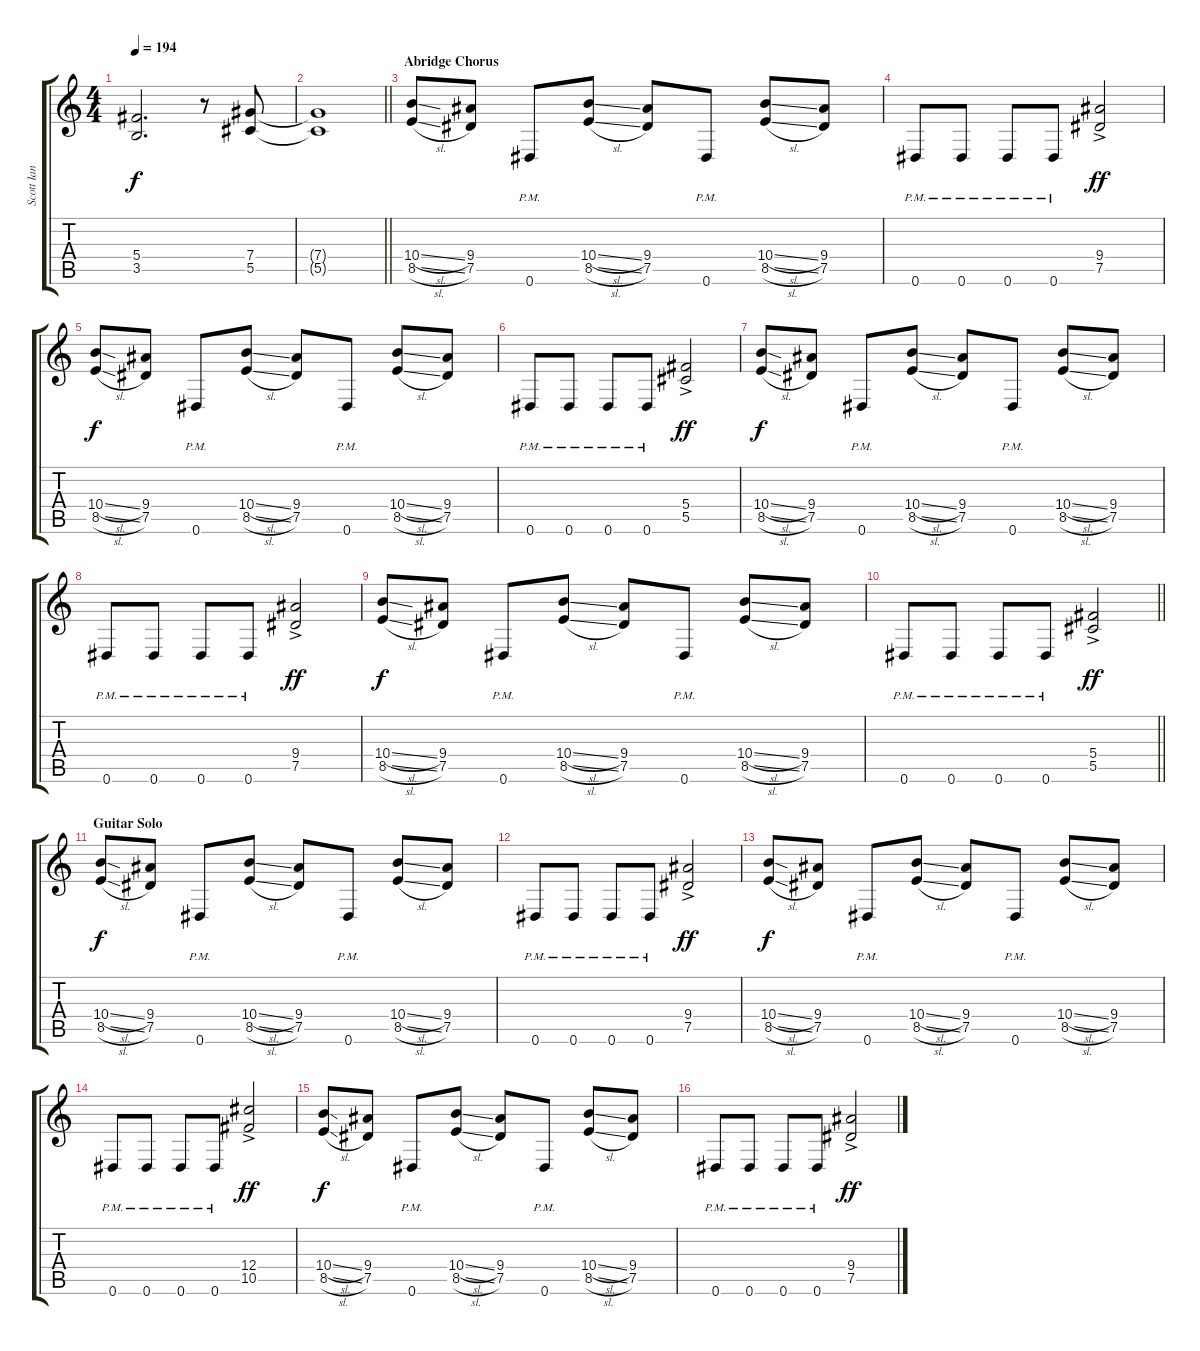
\track ("Scott Ian Rhy" "Scott Ian ") {instrument distortionguitar}
\staff {score tabs}
\tuning (Eb4 Bb3 Gb3 Db3 Ab2 Eb2) {hide}
\ts (4 4)
\tempo 194
\clef g2
\ks c
(5.4{t} 3.5{t}).2{d dy f} r.8 (7.4 5.5).8 |
\barLineRight lightlight
(7.4{t} 5.5{t}).1 |
\section ("" "Abridge Chorus")
(10.4{sl} 8.5{sl}).8 (9.4 7.5).8 0.6{pm}.8 (10.4{sl} 8.5{sl}).8 (9.4 7.5).8 0.6{pm}.8 (10.4{sl} 8.5{sl}).8 (9.4 7.5).8 |
0.6{pm}.8 0.6{pm}.8 0.6{pm}.8 0.6{pm}.8 (9.4{ac} 7.5).2{dy ff} |
(10.4{sl} 8.5{sl}).8{dy f} (9.4 7.5).8 0.6{pm}.8 (10.4{sl} 8.5{sl}).8 (9.4 7.5).8 0.6{pm}.8 (10.4{sl} 8.5{sl}).8 (9.4 7.5).8 |
0.6{pm}.8 0.6{pm}.8 0.6{pm}.8 0.6{pm}.8 (5.4{ac} 5.5).2{dy ff} |
(10.4{sl} 8.5{sl}).8{dy f} (9.4 7.5).8 0.6{pm}.8 (10.4{sl} 8.5{sl}).8 (9.4 7.5).8 0.6{pm}.8 (10.4{sl} 8.5{sl}).8 (9.4 7.5).8 |
0.6{pm}.8 0.6{pm}.8 0.6{pm}.8 0.6{pm}.8 (9.4{ac} 7.5).2{dy ff} |
(10.4{sl} 8.5{sl}).8{dy f} (9.4 7.5).8 0.6{pm}.8 (10.4{sl} 8.5{sl}).8 (9.4 7.5).8 0.6{pm}.8 (10.4{sl} 8.5{sl}).8 (9.4 7.5).8 |
\barLineRight lightlight
0.6{pm}.8 0.6{pm}.8 0.6{pm}.8 0.6{pm}.8 (5.4{ac} 5.5).2{dy ff} |
\section ("" "Guitar Solo")
(10.4{sl} 8.5{sl}).8{dy f} (9.4 7.5).8 0.6{pm}.8 (10.4{sl} 8.5{sl}).8 (9.4 7.5).8 0.6{pm}.8 (10.4{sl} 8.5{sl}).8 (9.4 7.5).8 |
0.6{pm}.8 0.6{pm}.8 0.6{pm}.8 0.6{pm}.8 (9.4{ac} 7.5).2{dy ff} |
(10.4{sl} 8.5{sl}).8{dy f} (9.4 7.5).8 0.6{pm}.8 (10.4{sl} 8.5{sl}).8 (9.4 7.5).8 0.6{pm}.8 (10.4{sl} 8.5{sl}).8 (9.4 7.5).8 |
0.6{pm}.8 0.6{pm}.8 0.6{pm}.8 0.6{pm}.8 (12.4{ac} 10.5).2{dy ff} |
(10.4{sl} 8.5{sl}).8{dy f} (9.4 7.5).8 0.6{pm}.8 (10.4{sl} 8.5{sl}).8 (9.4 7.5).8 0.6{pm}.8 (10.4{sl} 8.5{sl}).8 (9.4 7.5).8 |
0.6{pm}.8 0.6{pm}.8 0.6{pm}.8 0.6{pm}.8 (9.4{ac} 7.5).2{dy ff}
